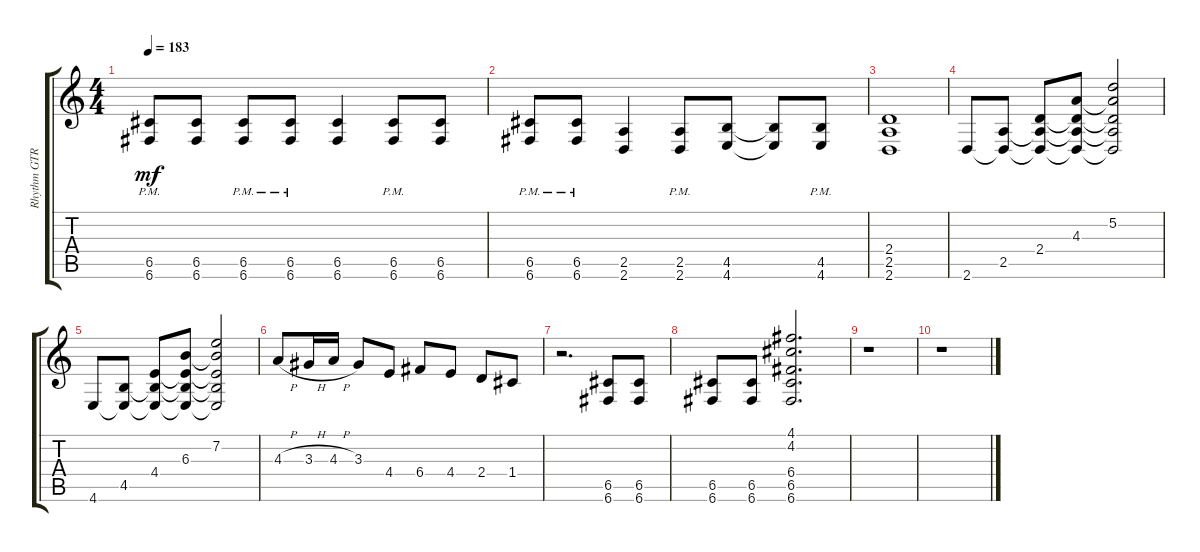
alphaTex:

\track ("Rhythm GTR 2" "Rhythm GTR") {instrument distortionguitar}
\staff {score tabs}
\tuning (D4 A3 F3 C3 G2 C2) {hide}
\ts (4 4)
\tempo 183
\clef g2
\ks aminor
(6.5{pm} 6.6{pm}).8{dy mf} (6.5 6.6).8 (6.5{pm} 6.6{pm}).8 (6.5{pm} 6.6{pm}).8 (6.5 6.6).4 (6.5{pm} 6.6{pm}).8 (6.5 6.6).8 |
(6.5{pm} 6.6{pm}).8 (6.5{pm} 6.6{pm}).8 (2.5 2.6).4 (2.5{pm} 2.6{pm}).8 (4.5 4.6).8 (4.5{t} 4.6{t}).8 (4.5{pm} 4.6{pm}).8 |
(2.4 2.5 2.6).1 |
2.6.8 (2.5 2.6{t}).8 (2.4 2.5{t} 2.6{t}).8 (4.3 2.4{t} 2.5{t} 2.6{t}).8 (5.2 4.3{t} 2.4{t} 2.5{t} 2.6{t}).2 |
4.6.8 (4.5 4.6{t}).8 (4.4 4.5{t} 4.6{t}).8 (6.3 4.4{t} 4.5{t} 4.6{t}).8 (7.2 6.3{t} 4.4{t} 4.5{t} 4.6{t}).2 |
4.3{h}.8 3.3{h}.16 4.3{h}.16 3.3.8 4.4.8 6.4.8 4.4.8 2.4.8 1.4.8 |
r.2{d} (6.5 6.6).8 (6.5 6.6).8 |
(6.5 6.6).8 (6.5 6.6).8 (4.1 4.2 6.4 6.5 6.6).2{d} |
r.1 |
r.1
